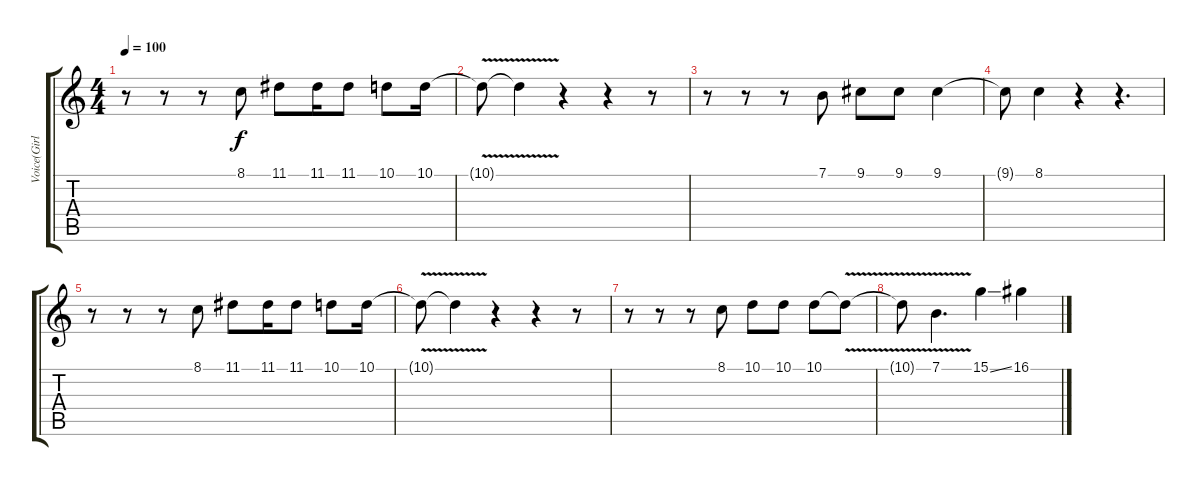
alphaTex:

\track ("Voice(Girl)" "Voice(Girl") {instrument pad7halo}
\staff {score tabs}
\tuning (E4 B3 G3 D3 A2 E2) {hide}
\ts (4 4)
\tempo 100
\clef g2
\ks c
r.8{dy f} r.8 r.8 8.1.8 11.1.8 11.1.16 11.1.8 10.1.8 10.1.16 |
10.1{v t}.8 10.1{t}.4 r.4 r.4 r.8 |
r.8 r.8 r.8 7.1.8 9.1.8 9.1.8 9.1.4 |
9.1{t}.8 8.1.4 r.4 r.4{d} |
r.8 r.8 r.8 8.1.8 11.1.8 11.1.16 11.1.8 10.1.8 10.1.16 |
10.1{v t}.8 10.1{t}.4 r.4 r.4 r.8 |
r.8 r.8 r.8 8.1.8 10.1.8 10.1.8 10.1.8 10.1{v t}.8 |
10.1{v t}.8 7.1{v}.4{d} 15.1{ss}.4 16.1.4
